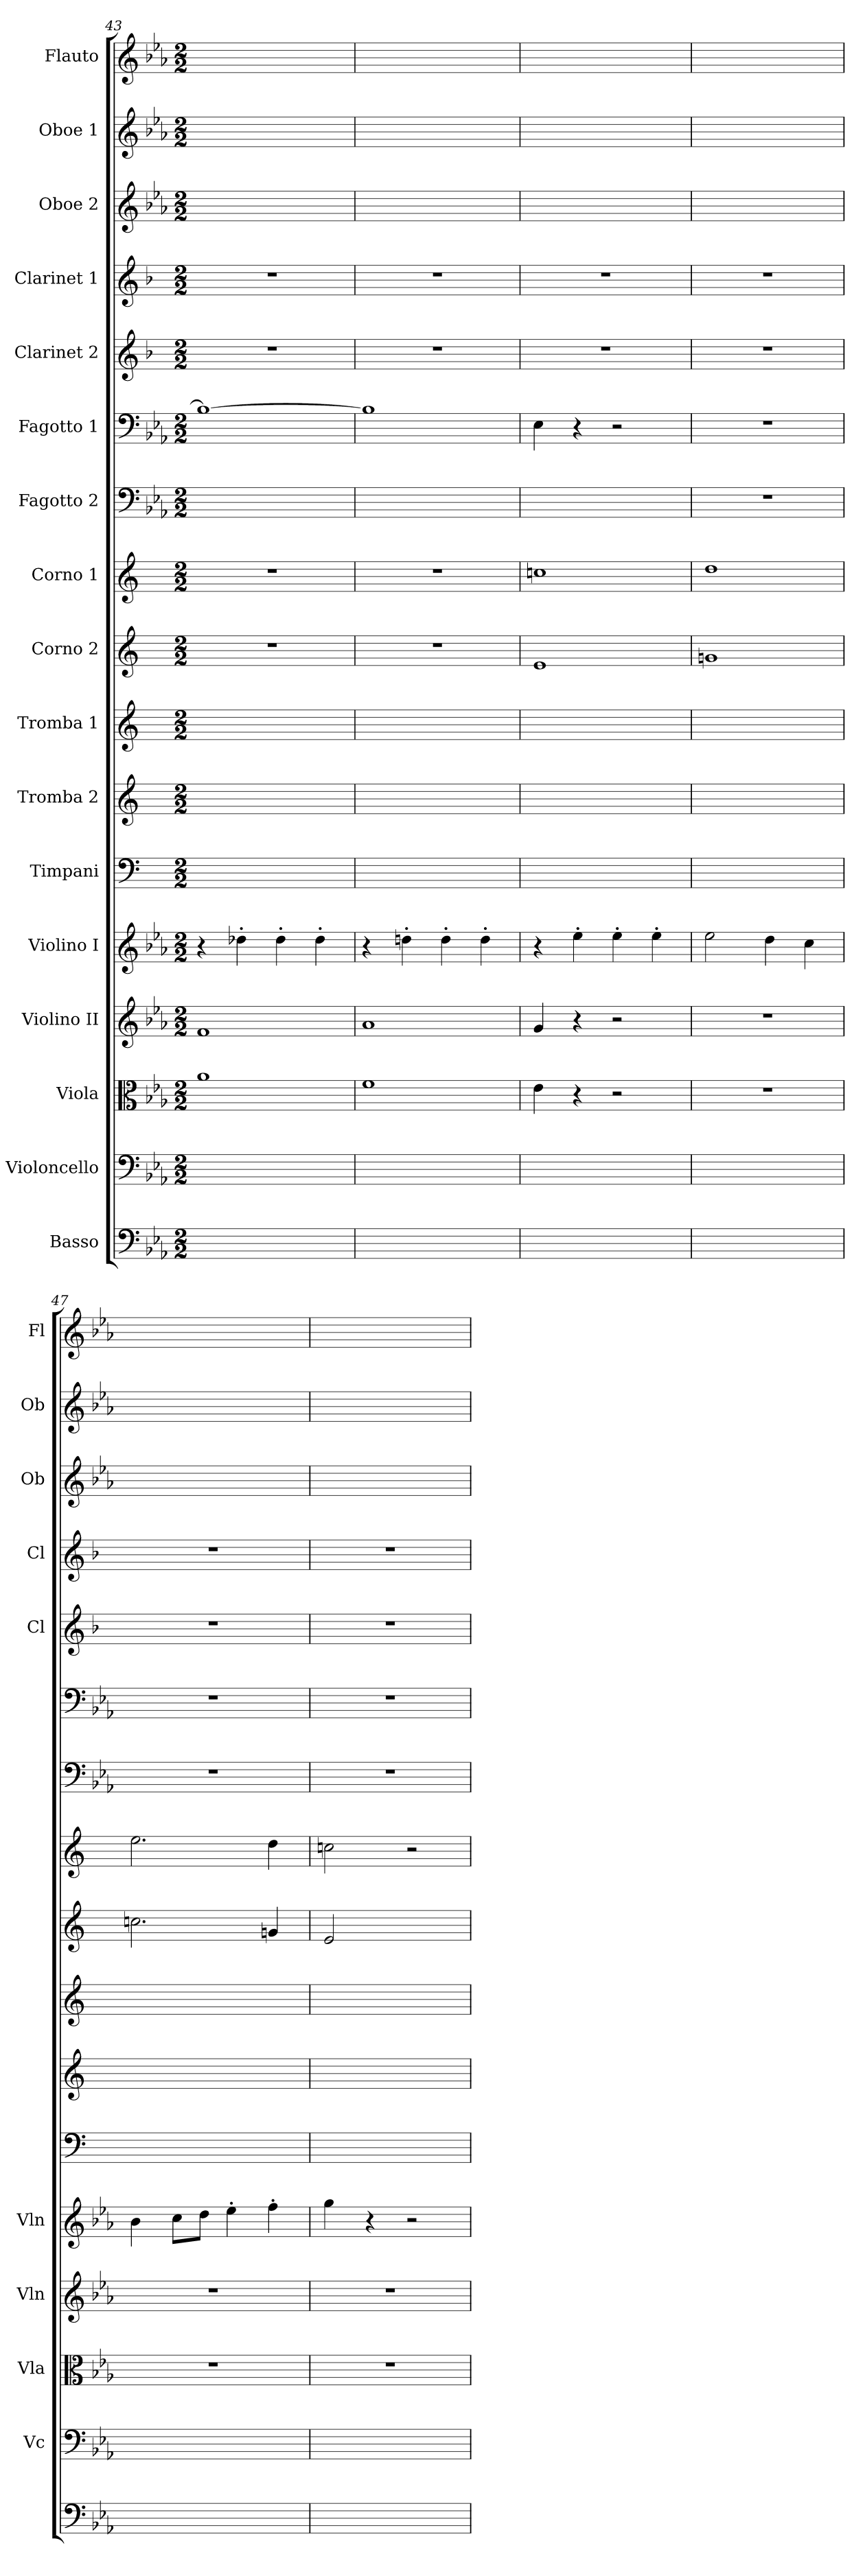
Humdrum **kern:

**kern	**kern	**kern	**kern	**kern	**kern	**kern	**kern	**kern	**kern	**kern	**kern	**kern	**kern	**kern	**kern	**kern
*part17	*part16	*part15	*part14	*part13	*part12	*part11	*part10	*part9	*part8	*part7	*part6	*part5	*part4	*part3	*part2	*part1
*staff17	*staff16	*staff15	*staff14	*staff13	*staff12	*staff11	*staff10	*staff9	*staff8	*staff7	*staff6	*staff5	*staff4	*staff3	*staff2	*staff1
*I"Basso	*I"Violoncello	*I"Viola	*I"Violino II	*I"Violino I	*I"Timpani	*I"Tromba 2	*I"Tromba 1	*I"Corno 2	*I"Corno 1	*I"Fagotto 2	*I"Fagotto 1	*I"Clarinet 2	*I"Clarinet 1	*I"Oboe 2	*I"Oboe 1	*I"Flauto
*	*I'Vc	*I'Vla	*I'Vln	*I'Vln	*	*	*	*	*	*	*	*I'Cl	*I'Cl	*I'Ob	*I'Ob	*I'Fl
*clefF4	*clefF4	*clefC3	*clefG2	*clefG2	*clefF4	*clefG2	*clefG2	*clefG2	*clefG2	*clefF4	*clefF4	*clefG2	*clefG2	*clefG2	*clefG2	*clefG2
*ITrd7c12	*	*	*	*	*	*ITrd-2c-3	*ITrd-2c-3	*ITrd5c9	*ITrd5c9	*	*	*ITrd1c2	*ITrd1c2	*	*	*
*k[b-e-a-]	*k[b-e-a-]	*k[b-e-a-]	*k[b-e-a-]	*k[b-e-a-]	*	*	*	*	*	*k[b-e-a-]	*k[b-e-a-]	*k[b-e-a-]	*k[b-e-a-]	*k[b-e-a-]	*k[b-e-a-]	*k[b-e-a-]
*M2/2	*M2/2	*M2/2	*M2/2	*M2/2	*M2/2	*M2/2	*M2/2	*M2/2	*M2/2	*M2/2	*M2/2	*M2/2	*M2/2	*M2/2	*M2/2	*M2/2
=43	=43	=43	=43	=43	=43	=43	=43	=43	=43	=43	=43	=43	=43	=43	=43	=43
1ryy	1ryy	1a-	1f	4r	1ryy	1ryy	1ryy	1r	1r	1ryy	1B-_	1r	1r	1ryy	1ryy	1ryy
.	.	.	.	4dd-X'	.	.	.	.	.	.	.	.	.	.	.	.
.	.	.	.	4dd-'	.	.	.	.	.	.	.	.	.	.	.	.
.	.	.	.	4dd-'	.	.	.	.	.	.	.	.	.	.	.	.
=44	=44	=44	=44	=44	=44	=44	=44	=44	=44	=44	=44	=44	=44	=44	=44	=44
1ryy	1ryy	1f	1a-	4r	1ryy	1ryy	1ryy	1r	1r	1ryy	1B-]	1r	1r	1ryy	1ryy	1ryy
.	.	.	.	4ddn'	.	.	.	.	.	.	.	.	.	.	.	.
.	.	.	.	4dd'	.	.	.	.	.	.	.	.	.	.	.	.
.	.	.	.	4dd'	.	.	.	.	.	.	.	.	.	.	.	.
=45	=45	=45	=45	=45	=45	=45	=45	=45	=45	=45	=45	=45	=45	=45	=45	=45
1ryy	1ryy	4e-	4g	4r	1ryy	1ryy	1ryy	1G	1e-X	1ryy	4E-	1r	1r	1ryy	1ryy	1ryy
.	.	4r	4r	4ee-'	.	.	.	.	.	.	4r	.	.	.	.	.
.	.	2r	2r	4ee-'	.	.	.	.	.	.	2r	.	.	.	.	.
.	.	.	.	4ee-'	.	.	.	.	.	.	.	.	.	.	.	.
=46	=46	=46	=46	=46	=46	=46	=46	=46	=46	=46	=46	=46	=46	=46	=46	=46
1ryy	1ryy	1r	1r	2ee-	1ryy	1ryy	1ryy	1B-X	1f	1r	1r	1r	1r	1ryy	1ryy	1ryy
.	.	.	.	4dd	.	.	.	.	.	.	.	.	.	.	.	.
.	.	.	.	4cc	.	.	.	.	.	.	.	.	.	.	.	.
=47	=47	=47	=47	=47	=47	=47	=47	=47	=47	=47	=47	=47	=47	=47	=47	=47
1ryy	1ryy	1r	1r	4b-	1ryy	1ryy	1ryy	2.e-X	2.g	1r	1r	1r	1r	1ryy	1ryy	1ryy
.	.	.	.	8cc\L	.	.	.	.	.	.	.	.	.	.	.	.
.	.	.	.	8dd\J	.	.	.	.	.	.	.	.	.	.	.	.
.	.	.	.	4ee-'	.	.	.	.	.	.	.	.	.	.	.	.
.	.	.	.	4ff'	.	.	.	4B-X	4f	.	.	.	.	.	.	.
=48	=48	=48	=48	=48	=48	=48	=48	=48	=48	=48	=48	=48	=48	=48	=48	=48
1ryy	1ryy	1r	1r	4gg	1ryy	1ryy	1ryy	2G	2e-X	1r	1r	1r	1r	1ryy	1ryy	1ryy
.	.	.	.	4r	.	.	.	.	.	.	.	.	.	.	.	.
.	.	.	.	2r	.	.	.	2ryy	2r	.	.	.	.	.	.	.
=	=	=	=	=	=	=	=	=	=	=	=	=	=	=	=	=
*-	*-	*-	*-	*-	*-	*-	*-	*-	*-	*-	*-	*-	*-	*-	*-	*-
